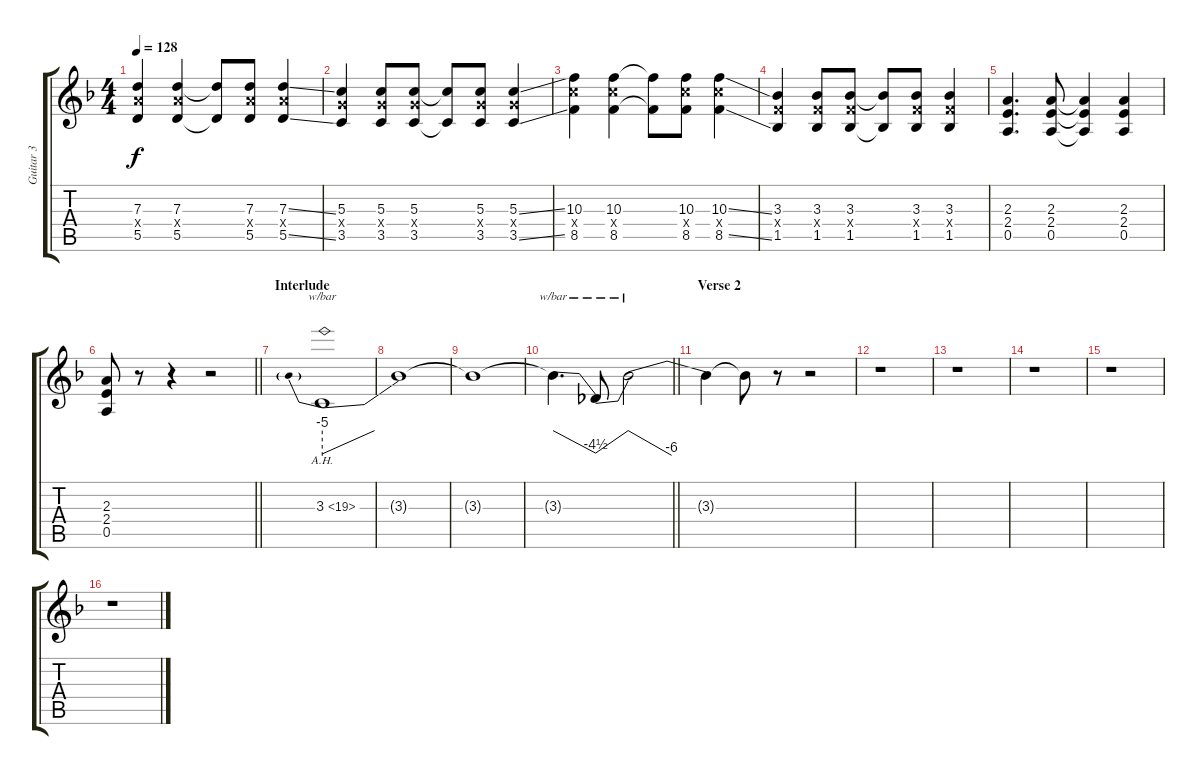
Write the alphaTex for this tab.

\track ("Guitar 3" "Guitar 3") {instrument distortionguitar}
\staff {score tabs}
\tuning (E4 B3 G3 D3 A2 D2) {hide}
\ts (4 4)
\tempo 128
\clef g2
\ks dminor
(7.3 7.4{x} 5.5).4{dy f} (7.3 7.4{x} 5.5).4 (7.3{t} 5.5{t}).8 (7.3 7.4{x} 5.5).8 (7.3{ss} 7.4{x} 5.5{ss}).4 |
(5.3 5.4{x} 3.5).4 (5.3 5.4{x} 3.5).8 (5.3 5.4{x} 3.5).8 (5.3{t} 3.5{t}).8 (5.3 5.4{x} 3.5).8 (5.3{ss} 5.4{x} 3.5{ss}).4 |
(10.3 10.4{x} 8.5).4 (10.3 10.4{x} 8.5).4 (10.3{t} 8.5{t}).8 (10.3 10.4{x} 8.5).8 (10.3{ss} 10.4{x} 8.5{ss}).4 |
(3.3 3.4{x} 1.5).4 (3.3 3.4{x} 1.5).8 (3.3 3.4{x} 1.5).8 (3.3{t} 1.5{t}).8 (3.3 3.4{x} 1.5).8 (3.3 3.4{x} 1.5).4 |
(2.3 2.4 0.5).4{d} (2.3 2.4 0.5).8 (2.3{t} 2.4{t} 0.5{t}).4 (2.3 2.4 0.5).4 |
\barLineRight lightlight
(2.3 2.4 0.5).8 r.8 r.4 r.2 |
\section ("" "Interlude")
3.3{ah 16}.1{tbe (predivedive default 0 -20 60 0)} |
3.3{t}.1 |
3.3{t}.1 |
\barLineRight lightlight
3.3{t}.4{d tbe (dive default 0 0 60 -18)} 3.3{t}.8{tbe (dive default 0 -18 60 0)} 3.3{t}.2{tbe (dive default 0 0 60 -24)} |
\section ("" "Verse 2")
3.3{t}.4 3.3{t}.8 r.8 r.2 |
r.1 |
r.1 |
r.1 |
r.1 |
r.1
